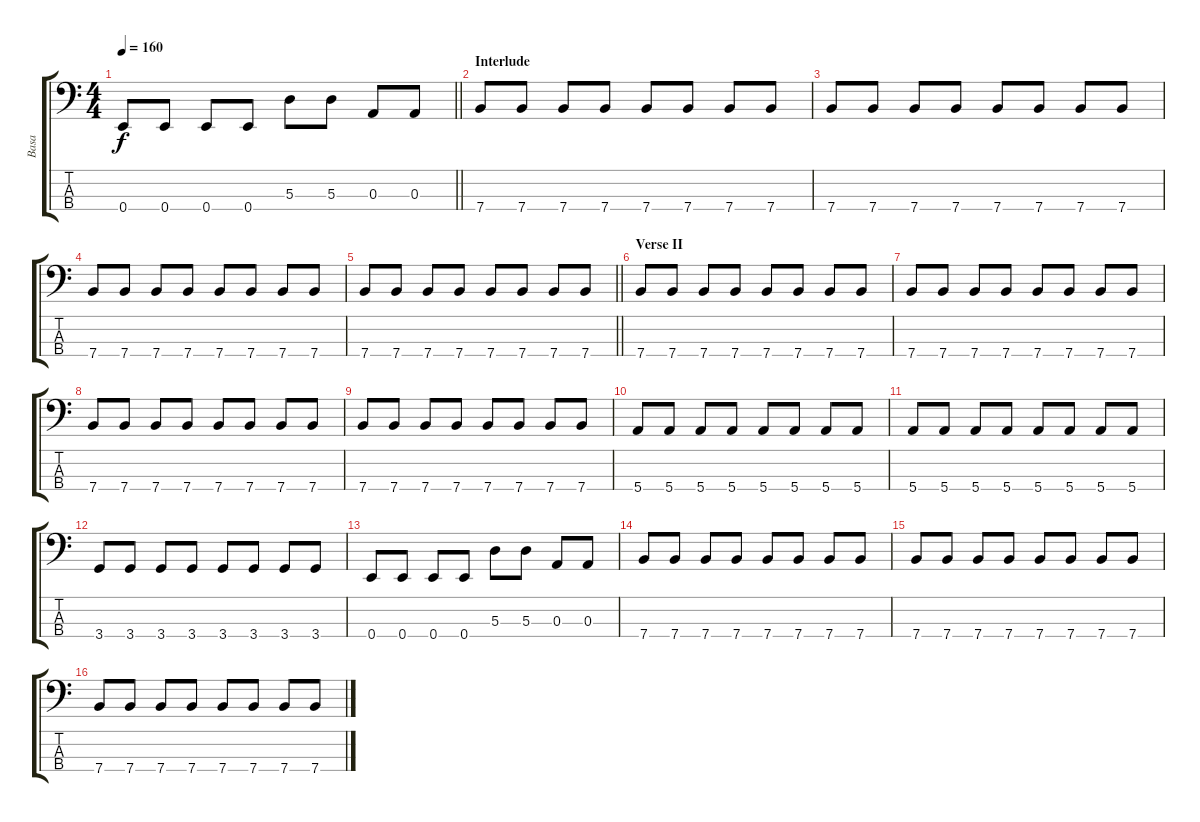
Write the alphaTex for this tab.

\track ("Basa" "Basa") {instrument electricbasspick}
\staff {score tabs}
\tuning (G2 D2 A1 E1) {hide}
\ts (4 4)
\tempo 160
\clef f4
\barLineRight lightlight
\ks c
0.4.8{dy f} 0.4.8 0.4.8 0.4.8 5.3.8 5.3.8 0.3.8 0.3.8 |
\section ("" "Interlude")
7.4.8 7.4.8 7.4.8 7.4.8 7.4.8 7.4.8 7.4.8 7.4.8 |
7.4.8 7.4.8 7.4.8 7.4.8 7.4.8 7.4.8 7.4.8 7.4.8 |
7.4.8 7.4.8 7.4.8 7.4.8 7.4.8 7.4.8 7.4.8 7.4.8 |
\barLineRight lightlight
7.4.8 7.4.8 7.4.8 7.4.8 7.4.8 7.4.8 7.4.8 7.4.8 |
\section ("" "Verse II")
7.4.8 7.4.8 7.4.8 7.4.8 7.4.8 7.4.8 7.4.8 7.4.8 |
7.4.8 7.4.8 7.4.8 7.4.8 7.4.8 7.4.8 7.4.8 7.4.8 |
7.4.8 7.4.8 7.4.8 7.4.8 7.4.8 7.4.8 7.4.8 7.4.8 |
7.4.8 7.4.8 7.4.8 7.4.8 7.4.8 7.4.8 7.4.8 7.4.8 |
5.4.8 5.4.8 5.4.8 5.4.8 5.4.8 5.4.8 5.4.8 5.4.8 |
5.4.8 5.4.8 5.4.8 5.4.8 5.4.8 5.4.8 5.4.8 5.4.8 |
3.4.8 3.4.8 3.4.8 3.4.8 3.4.8 3.4.8 3.4.8 3.4.8 |
0.4.8 0.4.8 0.4.8 0.4.8 5.3.8 5.3.8 0.3.8 0.3.8 |
7.4.8 7.4.8 7.4.8 7.4.8 7.4.8 7.4.8 7.4.8 7.4.8 |
7.4.8 7.4.8 7.4.8 7.4.8 7.4.8 7.4.8 7.4.8 7.4.8 |
7.4.8 7.4.8 7.4.8 7.4.8 7.4.8 7.4.8 7.4.8 7.4.8
